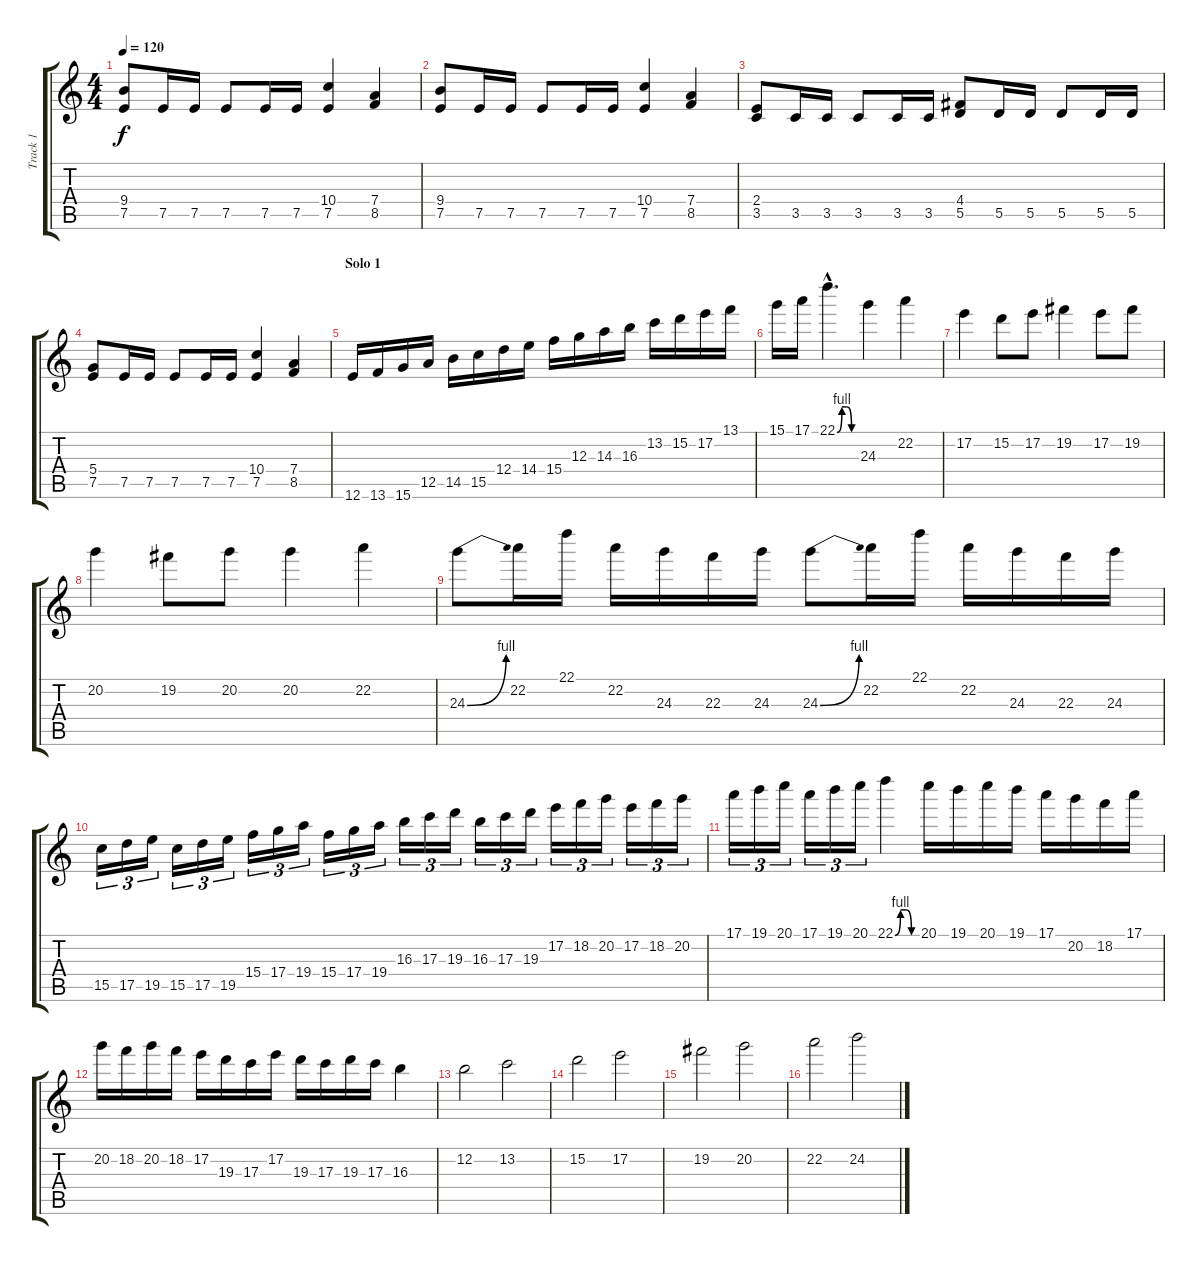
\track ("Track 1" "Track 1") {instrument distortionguitar}
\staff {score tabs}
\tuning (E4 B3 G3 D3 A2 E2) {hide}
\ts (4 4)
\tempo 120
\clef g2
\ks c
(9.4 7.5).8{dy f} 7.5.16 7.5.16 7.5.8 7.5.16 7.5.16 (10.4 7.5).4 (7.4 8.5).4 |
(9.4 7.5).8 7.5.16 7.5.16 7.5.8 7.5.16 7.5.16 (10.4 7.5).4 (7.4 8.5).4 |
(2.4 3.5).8 3.5.16 3.5.16 3.5.8 3.5.16 3.5.16 (4.4 5.5).8 5.5.16 5.5.16 5.5.8 5.5.16 5.5.16 |
(5.4 7.5).8 7.5.16 7.5.16 7.5.8 7.5.16 7.5.16 (10.4 7.5).4 (7.4 8.5).4 |
\section ("" "Solo 1")
12.6.16 13.6.16 15.6.16 12.5.16 14.5.16 15.5.16 12.4.16 14.4.16 15.4.16 12.3.16 14.3.16 16.3.16 13.2.16 15.2.16 17.2.16 13.1.16 |
15.1.16 17.1.16 22.1{be (custom 0 0 15 4 30 4 45 0 60 0) hac}.4{d} 24.3.4 22.2.4 |
17.2.4 15.2.8 17.2.8 19.2.4 17.2.8 19.2.8 |
20.2.4 19.2.8 20.2.8 20.2.4 22.2.4 |
24.3{be (bend 0 0 60 4)}.8 22.2.16 22.1.16 22.2.16 24.3.16 22.3.16 24.3.16 24.3{be (bend 0 0 60 4)}.8 22.2.16 22.1.16 22.2.16 24.3.16 22.3.16 24.3.16 |
15.5.16{tu (3 2)} 17.5.16{tu (3 2)} 19.5.16{tu (3 2)} 15.5.16{tu (3 2)} 17.5.16{tu (3 2)} 19.5.16{tu (3 2)} 15.4.16{tu (3 2)} 17.4.16{tu (3 2)} 19.4.16{tu (3 2)} 15.4.16{tu (3 2)} 17.4.16{tu (3 2)} 19.4.16{tu (3 2)} 16.3.16{tu (3 2)} 17.3.16{tu (3 2)} 19.3.16{tu (3 2)} 16.3.16{tu (3 2)} 17.3.16{tu (3 2)} 19.3.16{tu (3 2)} 17.2.16{tu (3 2)} 18.2.16{tu (3 2)} 20.2.16{tu (3 2)} 17.2.16{tu (3 2)} 18.2.16{tu (3 2)} 20.2.16{tu (3 2)} |
17.1.16{tu (3 2)} 19.1.16{tu (3 2)} 20.1.16{tu (3 2)} 17.1.16{tu (3 2)} 19.1.16{tu (3 2)} 20.1.16{tu (3 2)} 22.1{be (custom 0 0 15 4 30 4 45 0 60 0)}.4 20.1.16 19.1.16 20.1.16 19.1.16 17.1.16 20.2.16 18.2.16 17.1.16 |
20.2.16 18.2.16 20.2.16 18.2.16 17.2.16 19.3.16 17.3.16 17.2.16 19.3.16 17.3.16 19.3.16 17.3.16 16.3.4 |
12.2.2 13.2.2 |
15.2.2 17.2.2 |
19.2.2 20.2.2 |
22.2.2 24.2.2
